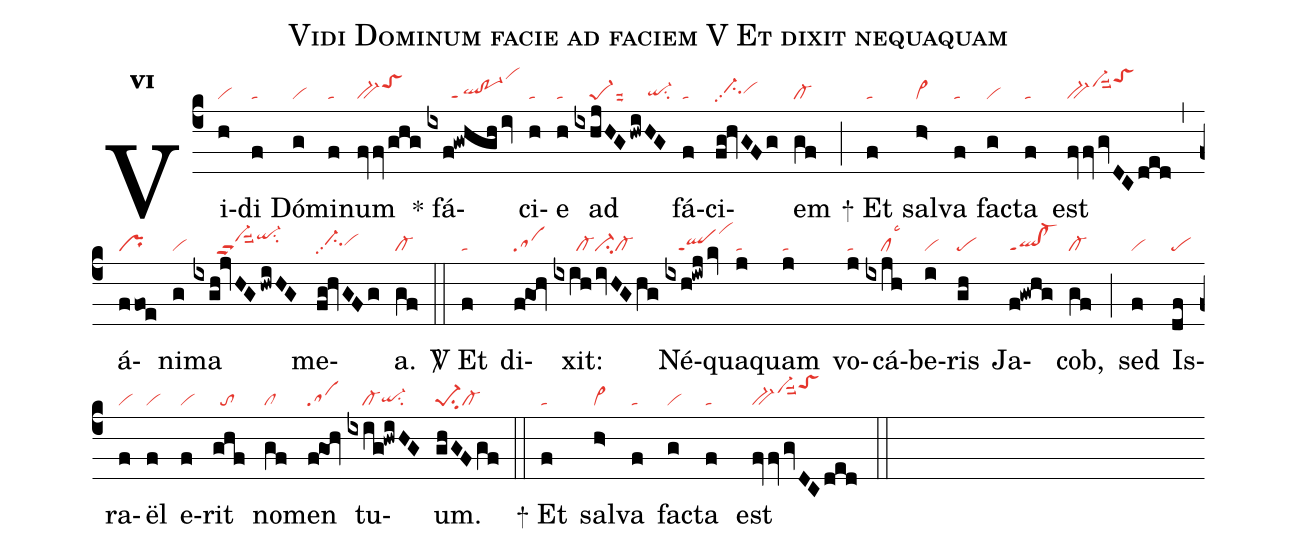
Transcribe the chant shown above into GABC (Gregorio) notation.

name:Vidi Dominum facie ad faciem V Et dixit nequaquam;
office-part:re;
mode:6;
nabc-lines:1;
%%
initial-style: 1;
name: Vidi Dominum facie ad faciem;
mode: 6;
office-part: Responsorium;
annotation: Resp.;
annotation: vi;
nabc-lines:1;
%%
(c4) Vi(h|vi)di(f|ta) Dó(g|vi)mi(f|ta)num(fvfvghg|bv-toShj) <sp>*</sp> fá(ixf!gwhgh/iv|//////ql!po-1ppt1vihm)ci(h|ta)e(h|ta) ad(ixhjHG/hwiHG|////pe-1suu2qi-hgsu2) fá(f|ta)ci(fg!hvGFg|//ci-hhpp2vihh)em(gf|cl-) (;)
<sp>+</sp> Et(f|ta) sal(h>|vi>)va(f|ta) fac(g|vi)ta(f|ta) est(////fvfvgvDCded|bv-vi-hjsuu2toShl) (,) á(ffoe|pr)ni(g|vi)ma(ixgh!jvHG/hwiHG|//////vi-hippu2suu2qi-hjsu2) me(fg!hvGFg|//ci-hhpp2vihh)a.(gf|cl-) (::)

<sp>V/</sp> Et(f|ta) di(f!goh|sa)xit:(ixih/ivHGhg|//////cl-ci-cl-) Né(ixh!iwj/kv|///qlppt1vihl)qua(j|ta)quam(j|ta) vo(j|ta)cá(ixjh|////cllsc3)be(i|vi)ris(gh|pe) Ja(f!gwhg|ql!cl-ppt1)cob,(gf|cl-) (;) sed(f|vi) Is(df|pe)ra(f|vi)ël(f|vi) e(f|vi)rit(ghf|//to) no(gf|cl)men(f!goh|sa) tu(ixig!hwiHG|////cl-qi-hgsu2)um.(ghGFgf|pe-1su2cl-) (::)
<sp>+</sp> Et(f|ta) sal(h>|vi>)va(f|ta) fac(g|vi)ta(f|ta) est(////fvfvgvDCded|bv-vi-hjsuu2toShl) (::)
